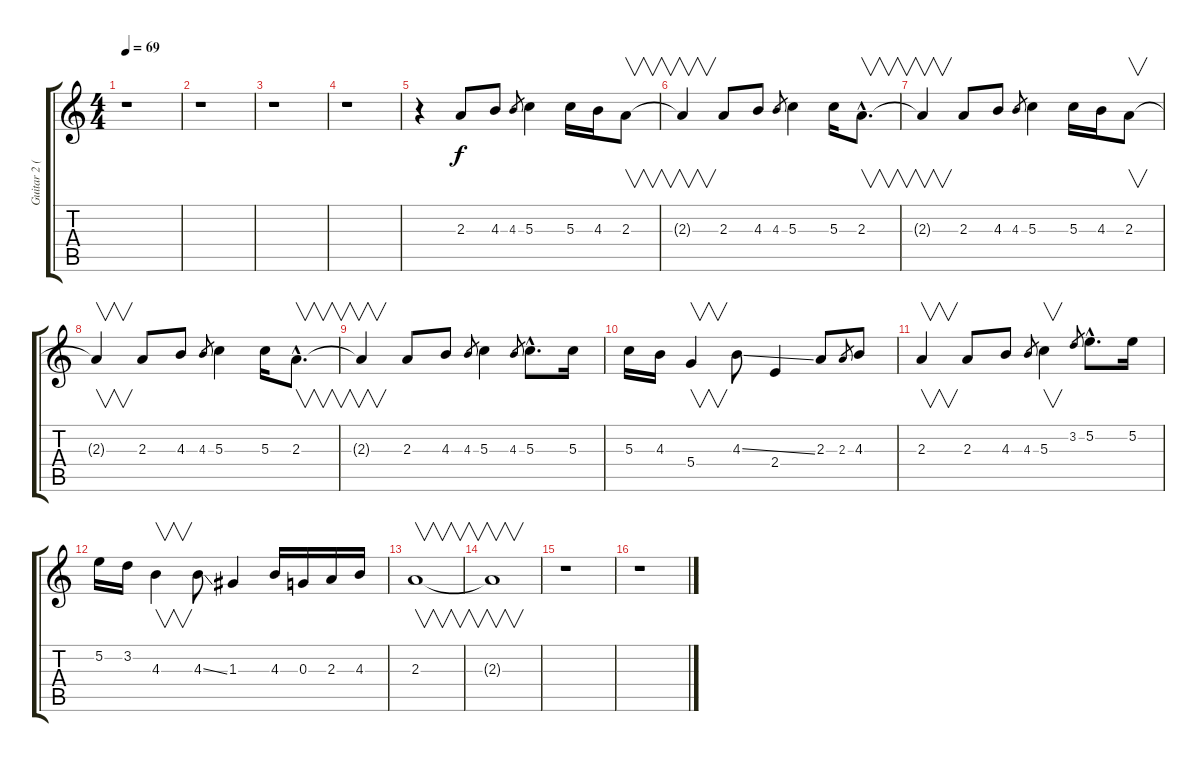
\track ("Guitar 2 (Clean)" "Guitar 2 (") {instrument electricguitarclean}
\staff {score tabs}
\tuning (E4 B3 G3 D3 A2 E2) {hide}
\ts (4 4)
\tempo 69
\clef g2
\ks c
r.1{dy f instrument electricguitarclean} |
r.1 |
r.1 |
r.1 |
r.4{instrument electricguitarclean} 2.3.8 4.3.8 4.3.8{gr} 5.3.4 5.3.16 4.3.16 2.3.8{v} |
2.3{t}.4{v} 2.3.8 4.3.8 4.3.8{gr} 5.3.4 5.3.16 2.3{hac}.8{v d} |
2.3{t}.4{v} 2.3.8 4.3.8 4.3.8{gr} 5.3.4 5.3.16 4.3.16 2.3.8{v} |
2.3{t}.4{v} 2.3.8 4.3.8 4.3.8{gr} 5.3.4 5.3.16 2.3{hac}.8{v d} |
2.3{t}.4{v} 2.3.8 4.3.8 4.3.8{gr} 5.3.4 4.3.8{gr} 5.3{hac}.8{d} 5.3.16 |
5.3.16 4.3.16 5.4.4{v} 4.3{ss}.8 2.4.4 2.3.8 2.3.8{gr} 4.3.8 |
2.3.4{v} 2.3.8 4.3.8 4.3.8{gr} 5.3.4{v} 3.2.8{gr} 5.2{hac}.8{d} 5.2.16 |
5.2.16 3.2.16 4.3.4{v} 4.3{ss}.8 1.3.4 4.3.16 0.3.16 2.3.16 4.3.16 |
2.3.1{v} |
2.3{t}.1{v} |
r.1 |
r.1
